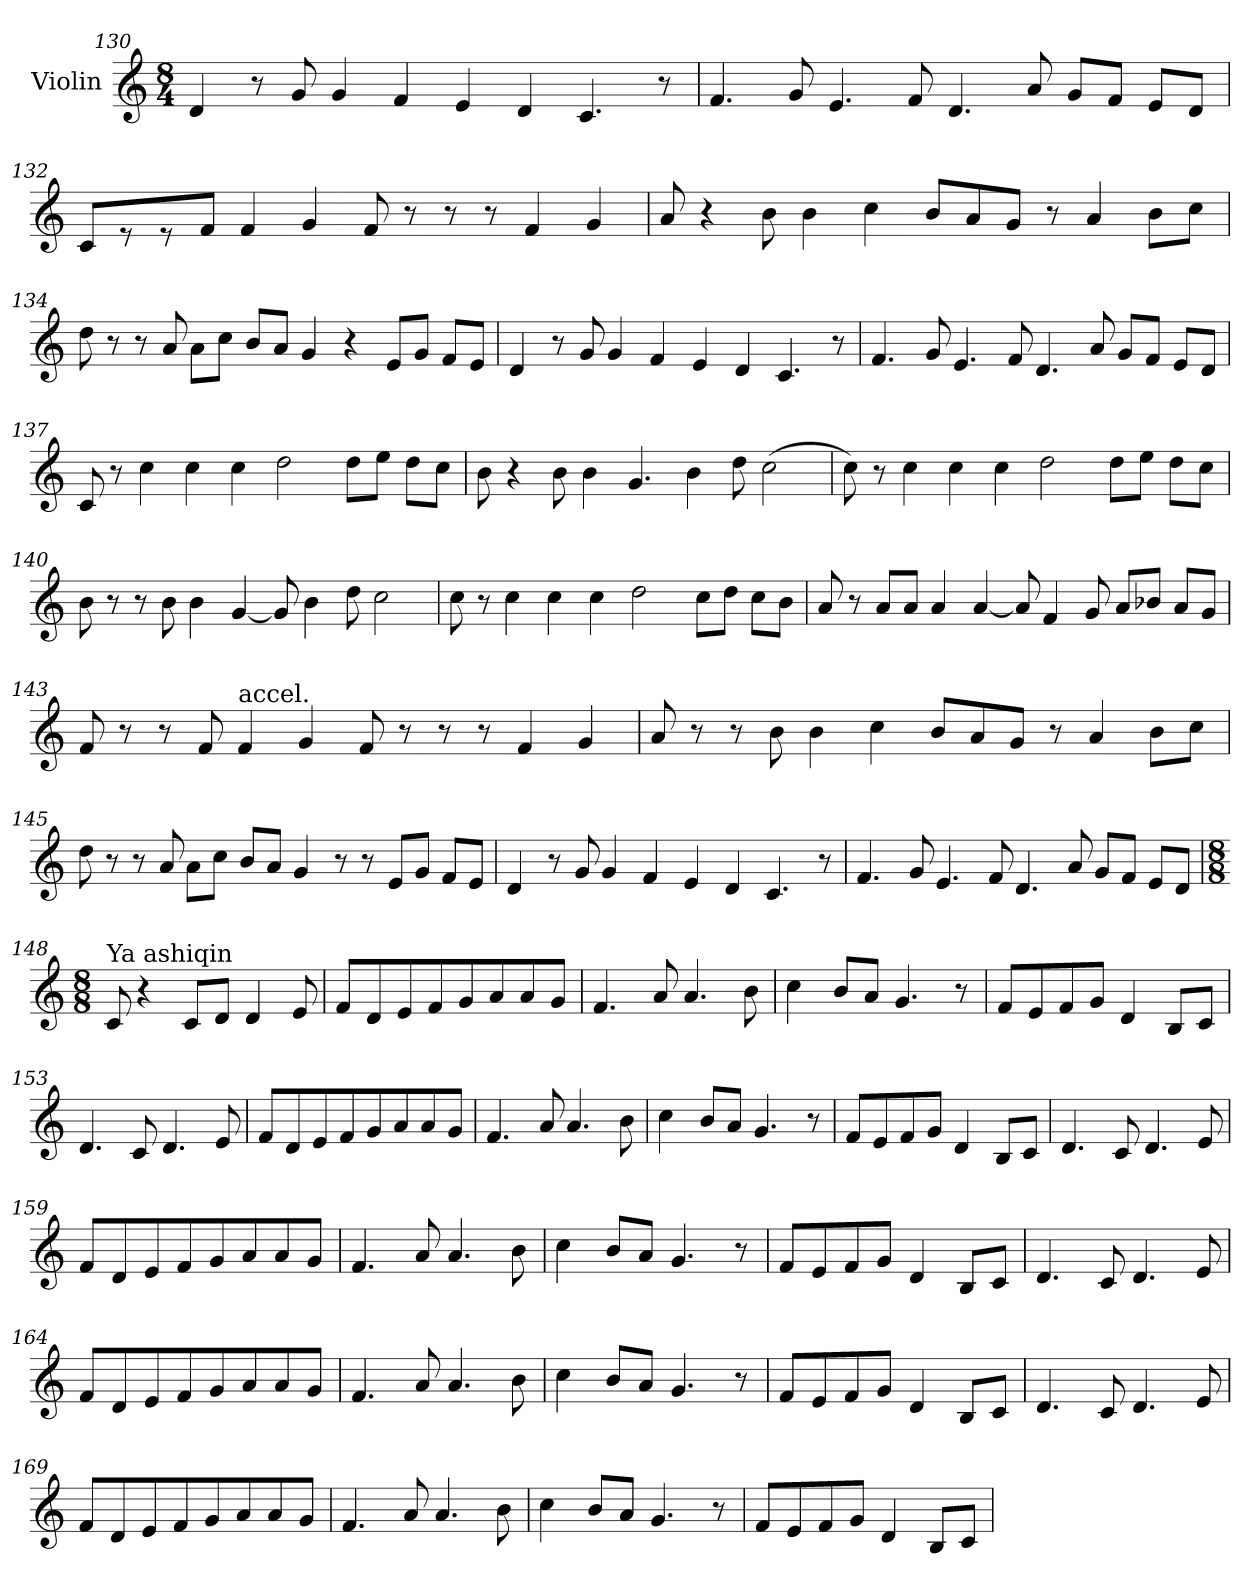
**kern
*part1
*staff1
*I"Violin
*clefG2
*k[]
*C:
*M8/4
=130
4d/
8r
8g/
4g/
4f/
4e/
4d/
4.c/
8r
!!LO:LB:g=z
=131
4.f/
8g/
4.e/
8f/
4.d/
8a/
8g/L
8f/J
8e/L
8d/J
=132
8c/L
8r
8r
8f/J
4f/
4g/
8f/
8r
8r
8r
4f/
4g/
!!LO:LB:g=z
=133
8a/
4r
8b\
4b\
4cc\
8b/L
8a/
8g/J
8r
4a/
8b\L
8cc\J
=134
8dd\
8r
8r
8a/
8a\L
8cc\J
8b/L
8a/J
4g/
4r
8e/L
8g/J
8f/L
8e/J
!!LO:LB:g=z
=135
4d/
8r
8g/
4g/
4f/
4e/
4d/
4.c/
8r
=136
4.f/
8g/
4.e/
8f/
4.d/
8a/
8g/L
8f/J
8e/L
8d/J
=137
8c/
8r
4cc\
4cc\
4cc\
2dd\
8dd\L
8ee\J
8dd\L
8cc\J
!!LO:LB:g=z
=138
8b\
4r
8b\
4b\
4.g/
4b\
8dd\
(2cc\
=139
8cc\)
8r
4cc\
4cc\
4cc\
2dd\
8dd\L
8ee\J
8dd\L
8cc\J
=140
8b\
8r
8r
8b\
4b\
[4g/
8g/]
4b\
8dd\
2cc\
!!LO:LB:g=z
=141
8cc\
8r
4cc\
4cc\
4cc\
2dd\
8cc\L
8dd\J
8cc\L
8b\J
=142
8a/
8r
8a/L
8a/J
4a/
[4a/
8a/]
4f/
8g/
8a/L
8b-X/J
8a/L
8g/J
!!LO:LB:g=z
=143
8f/
8r
8r
8f/
!LO:TX:a:t=accel.
4f/
4g/
8f/
8r
8r
8r
4f/
4g/
=144
8a/
8r
8r
8b\
4b\
4cc\
8b/L
8a/
8g/J
8r
4a/
8b\L
8cc\J
!!LO:LB:g=z
=145
8dd\
8r
8r
8a/
8a\L
8cc\J
8b/L
8a/J
4g/
8r
8r
8e/L
8g/J
8f/L
8e/J
=146
4d/
8r
8g/
4g/
4f/
4e/
4d/
4.c/
8r
!!LO:PB:g=z
=147
4.f/
8g/
4.e/
8f/
4.d/
8a/
8g/L
8f/J
8e/L
8d/J
=148
*M8/8
*MM30
!LO:TX:a:t=Ya ashiqin
8c/
4r
8c/L
8d/J
4d/
8e/
=149
8f/L
8d/
8e/
8f/
8g/
8a/
8a/
8g/J
!!LO:PB:g=z
=150
4.f/
8a/
4.a/
8b\
!!LO:PB:g=z
=151
4cc\
8b/L
8a/J
4.g/
8r
=152
8f/L
8e/
8f/
8g/J
4d/
8B/L
8c/J
=153
4.d/
8c/
4.d/
8e/
=154
8f/L
8d/
8e/
8f/
8g/
8a/
8a/
8g/J
!!LO:PB:g=z
=155
4.f/
8a/
4.a/
8b\
!!LO:PB:g=z
=156
4cc\
8b/L
8a/J
4.g/
8r
=157
8f/L
8e/
8f/
8g/J
4d/
8B/L
8c/J
=158
4.d/
8c/
4.d/
8e/
=159
8f/L
8d/
8e/
8f/
8g/
8a/
8a/
8g/J
!!LO:PB:g=z
=160
4.f/
8a/
4.a/
8b\
!!LO:PB:g=z
=161
4cc\
8b/L
8a/J
4.g/
8r
=162
8f/L
8e/
8f/
8g/J
4d/
8B/L
8c/J
=163
4.d/
8c/
4.d/
8e/
=164
8f/L
8d/
8e/
8f/
8g/
8a/
8a/
8g/J
!!LO:PB:g=z
=165
4.f/
8a/
4.a/
8b\
!!LO:PB:g=z
=166
4cc\
8b/L
8a/J
4.g/
8r
=167
8f/L
8e/
8f/
8g/J
4d/
8B/L
8c/J
=168
4.d/
8c/
4.d/
8e/
=169
8f/L
8d/
8e/
8f/
8g/
8a/
8a/
8g/J
!!LO:PB:g=z
=170
4.f/
8a/
4.a/
8b\
!!LO:PB:g=z
=171
4cc\
8b/L
8a/J
4.g/
8r
=172
8f/L
8e/
8f/
8g/J
4d/
8B/L
8c/J
=
*-
